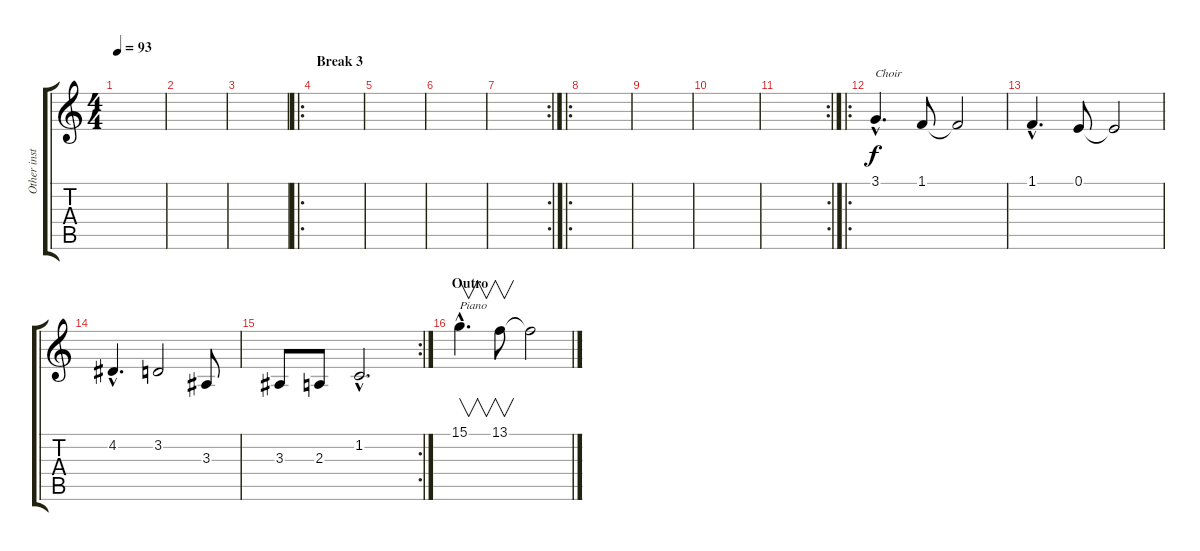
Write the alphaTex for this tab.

\track ("Other instr./Choir" "Other inst") {instrument blownbottle}
\staff {score tabs}
\tuning (E4 B3 G3 D3 A2 E2) {hide}
\ts (4 4)
\tempo 93
\clef g2
\ks c
|
|
|
\ro
\section ("" "Break 3")
|
|
|
\rc 2
|
\ro
|
|
|
\rc 2
|
\ro
3.1{hac}.4{d txt "Choir" instrument choiraahs} 1.1.8 1.1{t}.2 |
1.1{hac}.4{d} 0.1.8 0.1{t}.2 |
4.2{hac}.4{d} 3.2.2 3.3.8 |
\rc 2
3.3.8 2.3.8 1.2{hac}.2{d} |
\section ("" "Outro")
15.1{hac}.4{v d txt "Piano" volume 12 balance 8 instrument acousticgrandpiano} 13.1.8{v} 13.1{t}.2
